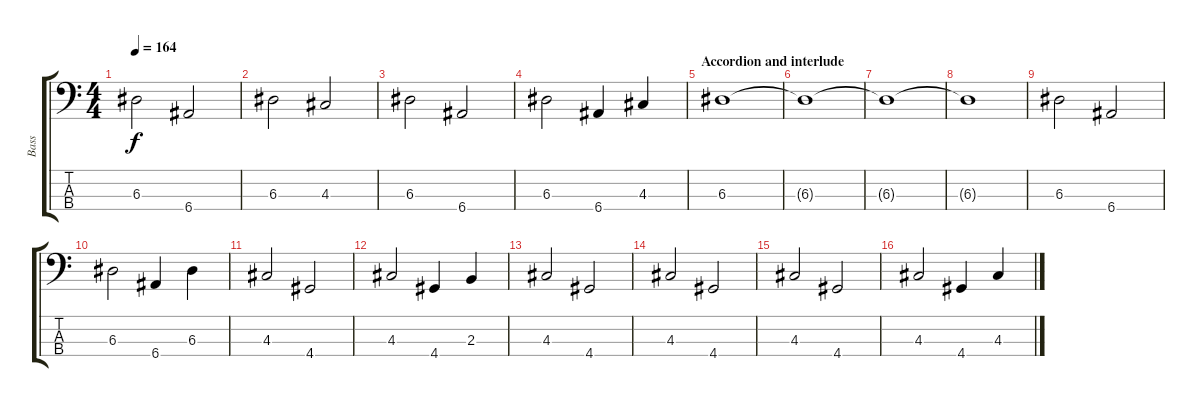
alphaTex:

\track ("Bass" "Bass") {instrument electricbassfinger}
\staff {score tabs}
\tuning (G2 D2 A1 E1) {hide}
\ts (4 4)
\tempo 164
\clef f4
\ks c
6.3.2{dy f} 6.4.2 |
6.3.2 4.3.2 |
6.3.2 6.4.2 |
6.3.2 6.4.4 4.3.4 |
\section ("" "Accordion and interlude")
6.3.1 |
6.3{t}.1 |
6.3{t}.1 |
6.3{t}.1 |
6.3.2 6.4.2 |
6.3.2 6.4.4 6.3.4 |
4.3.2 4.4.2 |
4.3.2 4.4.4 2.3.4 |
4.3.2 4.4.2 |
4.3.2 4.4.2 |
4.3.2 4.4.2 |
4.3.2 4.4.4 4.3.4
